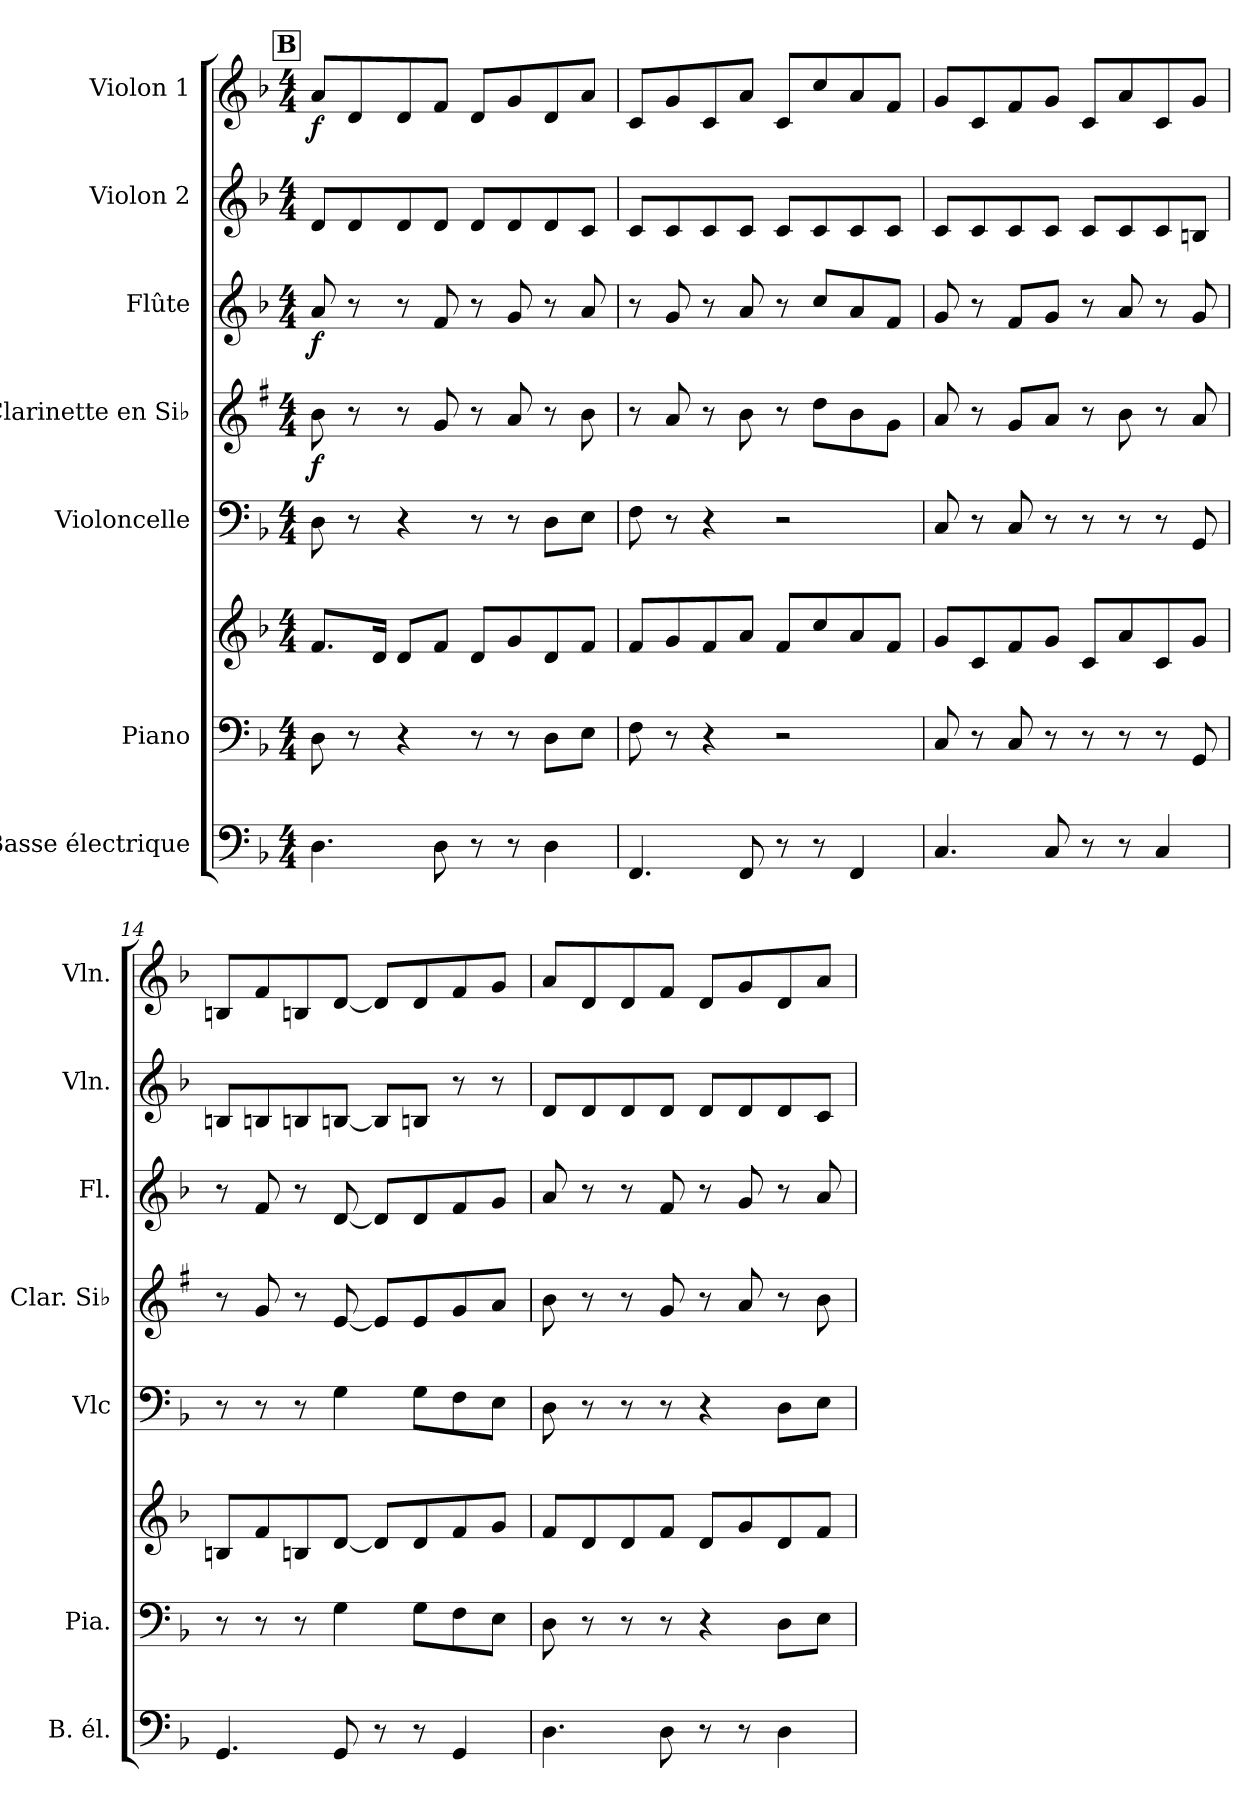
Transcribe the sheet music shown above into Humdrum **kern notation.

**kern	**kern	**kern	**kern	**kern	**dynam	**kern	**dynam	**kern	**kern	**dynam
*part7	*part6	*part6	*part5	*part4	*part4	*part3	*part3	*part2	*part1	*part1
*staff8	*staff7	*staff6	*staff5	*staff4	*staff4	*staff3	*staff3	*staff2	*staff1	*staff1
*I"Basse électrique	*I"Piano	*	*I"Violoncelle	*I"Clarinette en Si♭	*	*I"Flûte	*	*I"Violon 2	*I"Violon 1	*
*I'B. él.	*I'Pia.	*	*I'Vlc	*I'Clar. Si♭	*	*I'Fl.	*	*I'Vln.	*I'Vln.	*
*clefF4	*clefF4	*clefG2	*clefF4	*clefG2	*	*clefG2	*	*clefG2	*clefG2	*
*ITrd7c12	*	*	*	*ITrd1c2	*	*	*	*	*	*
*k[b-]	*k[b-]	*k[b-]	*k[b-]	*k[b-]	*	*k[b-]	*	*k[b-]	*k[b-]	*
*M4/4	*M4/4	*M4/4	*M4/4	*M4/4	*	*M4/4	*	*M4/4	*M4/4	*
!!LO:REH:place=s1:a:B:fs=14:t=B
=11	=11	=11	=11	=11	=11	=11	=11	=11	=11	=11
!	!	!	!	!	!LO:DY:b	!	!LO:DY:b	!	!	!LO:DY:b
4.DD\	8D\	8.f/L	8D\	8a\	f	8a/	f	8d/L	8a/L	f
.	8r	.	8r	8r	.	8r	.	8d/	8d/	.
.	.	16d/Jk	.	.	.	.	.	.	.	.
.	4r	8d/L	4r	8r	.	8r	.	8d/	8d/	.
8DD\	.	8f/J	.	8f/	.	8f/	.	8d/J	8f/J	.
8r	8r	8d/L	8r	8r	.	8r	.	8d/L	8d/L	.
8r	8r	8g/	8r	8g/	.	8g/	.	8d/	8g/	.
4DD\	8D\L	8d/	8D\L	8r	.	8r	.	8d/	8d/	.
.	8E\J	8f/J	8E\J	8a\	.	8a/	.	8c/J	8a/J	.
!!LO:PB:g=z
=12	=12	=12	=12	=12	=12	=12	=12	=12	=12	=12
4.FFF/	8F\	8f/L	8F\	8r	.	8r	.	8c/L	8c/L	.
.	8r	8g/	8r	8g/	.	8g/	.	8c/	8g/	.
.	4r	8f/	4r	8r	.	8r	.	8c/	8c/	.
8FFF/	.	8a/J	.	8a\	.	8a/	.	8c/J	8a/J	.
8r	2r	8f/L	2r	8r	.	8r	.	8c/L	8c/L	.
8r	.	8cc/	.	8cc\L	.	8cc/L	.	8c/	8cc/	.
4FFF/	.	8a/	.	8a\	.	8a/	.	8c/	8a/	.
.	.	8f/J	.	8f\J	.	8f/J	.	8c/J	8f/J	.
!!LO:PB:g=z
=13	=13	=13	=13	=13	=13	=13	=13	=13	=13	=13
4.CC/	8C/	8g/L	8C/	8g/	.	8g/	.	8c/L	8g/L	.
.	8r	8c/	8r	8r	.	8r	.	8c/	8c/	.
.	8C/	8f/	8C/	8f/L	.	8f/L	.	8c/	8f/	.
8CC/	8r	8g/J	8r	8g/J	.	8g/J	.	8c/J	8g/J	.
8r	8r	8c/L	8r	8r	.	8r	.	8c/L	8c/L	.
8r	8r	8a/	8r	8a\	.	8a/	.	8c/	8a/	.
4CC/	8r	8c/	8r	8r	.	8r	.	8c/	8c/	.
.	8GG/	8g/J	8GG/	8g/	.	8g/	.	8Bn/J	8g/J	.
=14	=14	=14	=14	=14	=14	=14	=14	=14	=14	=14
4.GGG/	8r	8Bn/L	8r	8r	.	8r	.	8Bn/L	8Bn/L	.
.	8r	8f/	8r	8f/	.	8f/	.	8Bn/	8f/	.
.	8r	8Bn/	8r	8r	.	8r	.	8Bn/	8Bn/	.
8GGG/	4G\	[8d/J	4G\	[8d/	.	[8d/	.	[8Bn/J	[8d/J	.
8r	.	8d/L]	.	8d/L]	.	8d/L]	.	8Bn/L]	8d/L]	.
8r	8G\L	8d/	8G\L	8d/	.	8d/	.	8Bn/J	8d/	.
4GGG/	8F\	8f/	8F\	8f/	.	8f/	.	8r	8f/	.
.	8E\J	8g/J	8E\J	8g/J	.	8g/J	.	8r	8g/J	.
=15	=15	=15	=15	=15	=15	=15	=15	=15	=15	=15
4.DD\	8D\	8f/L	8D\	8a\	.	8a/	.	8d/L	8a/L	.
.	8r	8d/	8r	8r	.	8r	.	8d/	8d/	.
.	8r	8d/	8r	8r	.	8r	.	8d/	8d/	.
8DD\	8r	8f/J	8r	8f/	.	8f/	.	8d/J	8f/J	.
8r	4r	8d/L	4r	8r	.	8r	.	8d/L	8d/L	.
8r	.	8g/	.	8g/	.	8g/	.	8d/	8g/	.
4DD\	8D\L	8d/	8D\L	8r	.	8r	.	8d/	8d/	.
.	8E\J	8f/J	8E\J	8a\	.	8a/	.	8c/J	8a/J	.
=	=	=	=	=	=	=	=	=	=	=
*-	*-	*-	*-	*-	*-	*-	*-	*-	*-	*-
